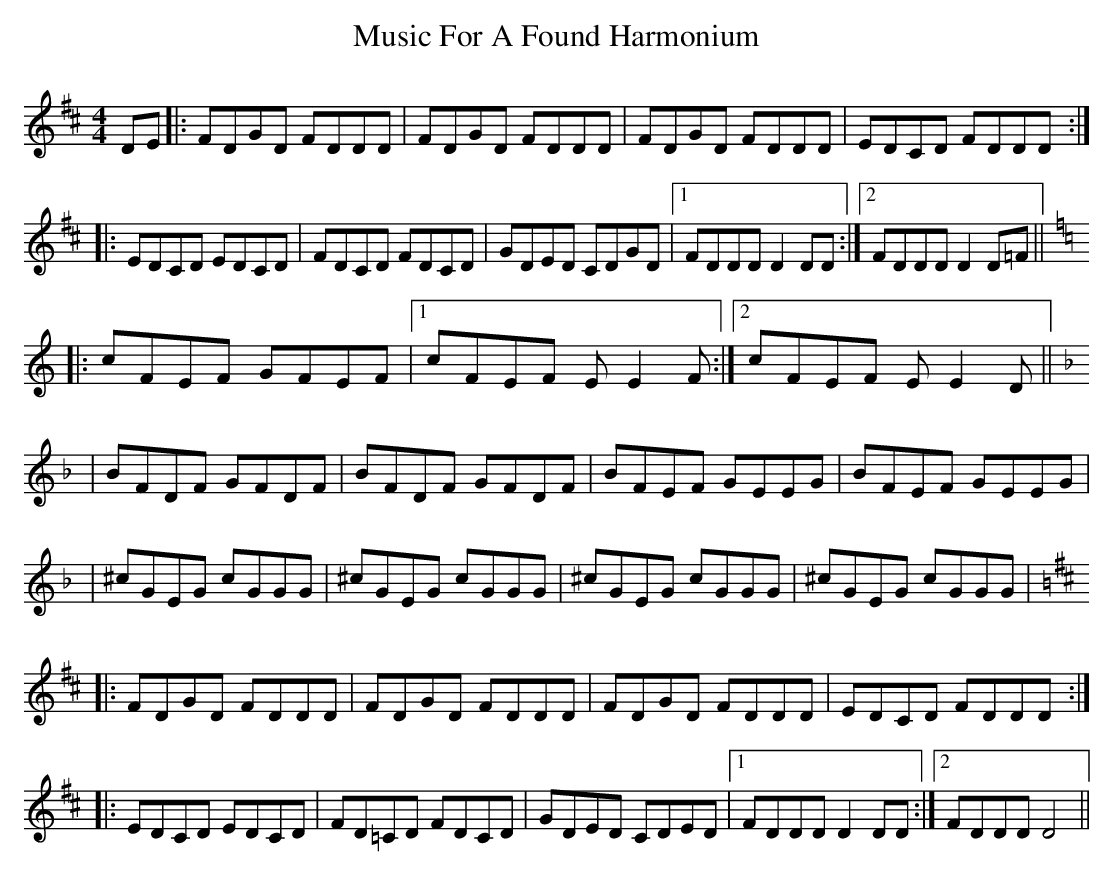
X:1
T: Music For A Found Harmonium
M: 4/4
L: 1/8
K: D
DE|:FDGD FDDD|FDGD FDDD|FDGD FDDD|EDCD FDDD:|
|:EDCD EDCD|FDCD FDCD|GDED CDGD|1 FDDD D2 DD:|2 FDDD D2 D=F||
K: C
|:cFEF GFEF|1 cFEF EE2 F:|2 cFEF EE2 D||
K: F
|BFDF GFDF|BFDF GFDF|BFEF GEEG|BFEF GEEG|
|^cGEG cGGG|^cGEG cGGG|^cGEG cGGG|^cGEG cGGG|
K: D
|:FDGD FDDD|FDGD FDDD|FDGD FDDD|EDCD FDDD:|
|:EDCD EDCD|FD=CD FDCD|GDED CDED|1 FDDD D2 DD:|2 FDDD D4||
